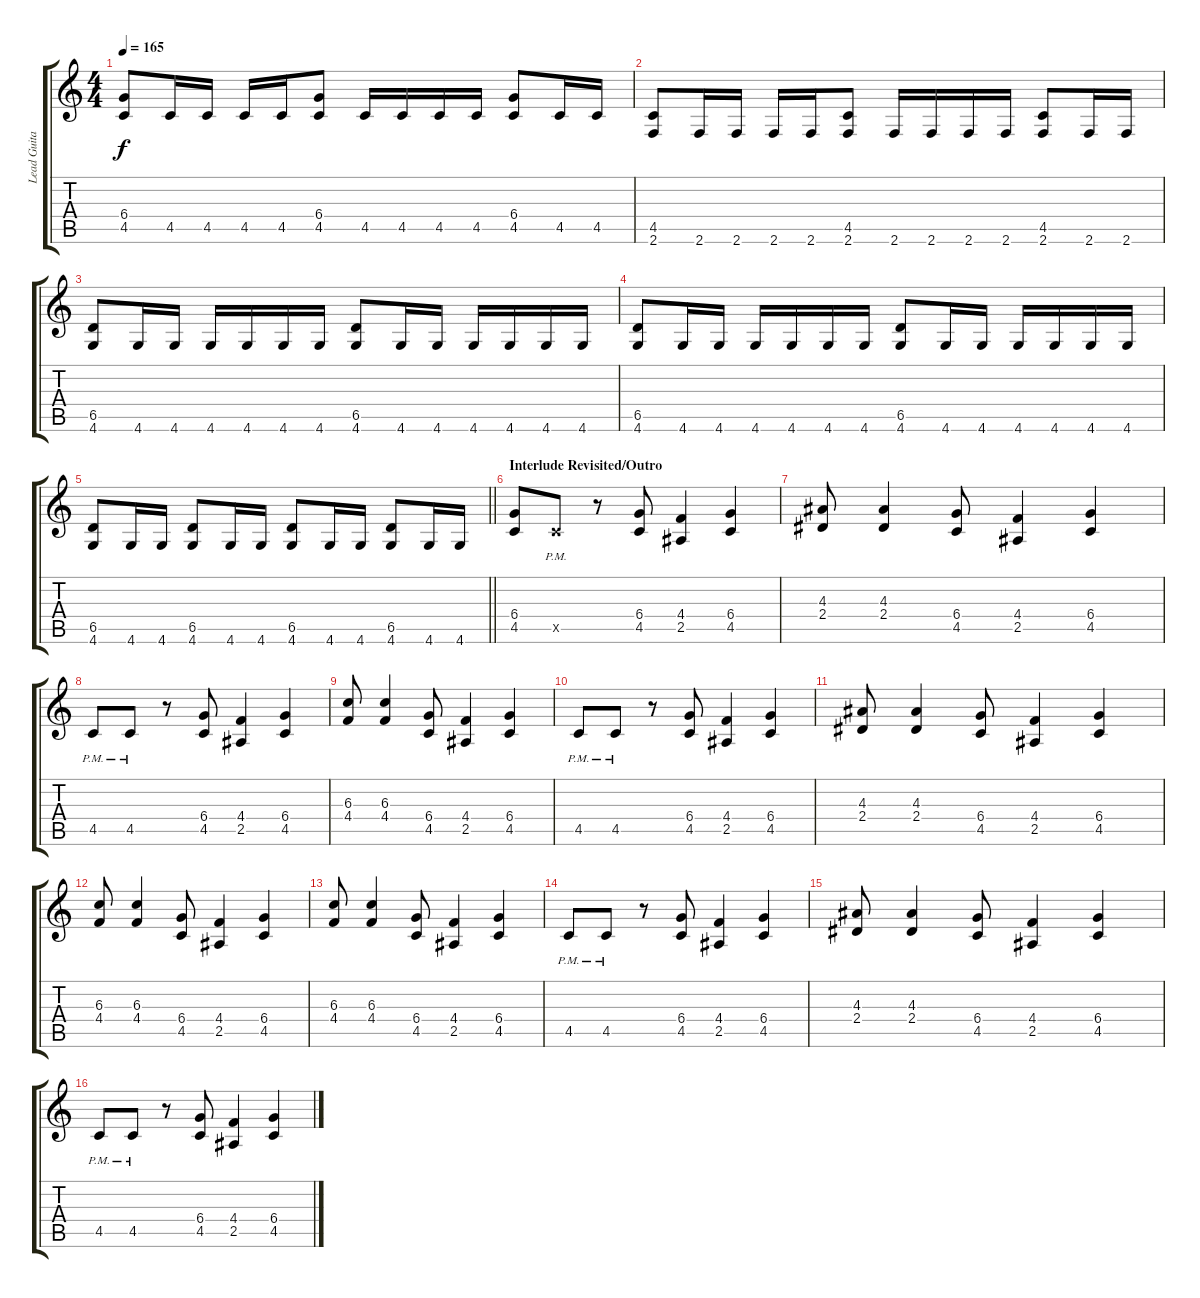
\track ("Lead Guitar" "Lead Guita") {instrument distortionguitar}
\staff {score tabs}
\tuning (Eb4 Bb3 Gb3 Db3 Ab2 Eb2) {hide}
\ts (4 4)
\tempo 165
\clef g2
\ks c
(6.4 4.5).8{dy f} 4.5.16 4.5.16 4.5.16 4.5.16 (6.4 4.5).8 4.5.16 4.5.16 4.5.16 4.5.16 (6.4 4.5).8 4.5.16 4.5.16 |
(4.5 2.6).8 2.6.16 2.6.16 2.6.16 2.6.16 (4.5 2.6).8 2.6.16 2.6.16 2.6.16 2.6.16 (4.5 2.6).8 2.6.16 2.6.16 |
(6.5 4.6).8 4.6.16 4.6.16 4.6.16 4.6.16 4.6.16 4.6.16 (6.5 4.6).8 4.6.16 4.6.16 4.6.16 4.6.16 4.6.16 4.6.16 |
(6.5 4.6).8 4.6.16 4.6.16 4.6.16 4.6.16 4.6.16 4.6.16 (6.5 4.6).8 4.6.16 4.6.16 4.6.16 4.6.16 4.6.16 4.6.16 |
\barLineRight lightlight
(6.5 4.6).8 4.6.16 4.6.16 (6.5 4.6).8 4.6.16 4.6.16 (6.5 4.6).8 4.6.16 4.6.16 (6.5 4.6).8 4.6.16 4.6.16 |
\section ("" "Interlude Revisited/Outro")
(6.4 4.5).8 4.5{pm x}.8 r.8 (6.4 4.5).8 (4.4 2.5).4 (6.4 4.5).4 |
(4.3 2.4).8 (4.3 2.4).4 (6.4 4.5).8 (4.4 2.5).4 (6.4 4.5).4 |
4.5{pm}.8 4.5{pm}.8 r.8 (6.4 4.5).8 (4.4 2.5).4 (6.4 4.5).4 |
(6.3 4.4).8 (6.3 4.4).4 (6.4 4.5).8 (4.4 2.5).4 (6.4 4.5).4 |
4.5{pm}.8 4.5{pm}.8 r.8 (6.4 4.5).8 (4.4 2.5).4 (6.4 4.5).4 |
(4.3 2.4).8 (4.3 2.4).4 (6.4 4.5).8 (4.4 2.5).4 (6.4 4.5).4 |
(6.3 4.4).8 (6.3 4.4).4 (6.4 4.5).8 (4.4 2.5).4 (6.4 4.5).4 |
(6.3 4.4).8 (6.3 4.4).4 (6.4 4.5).8 (4.4 2.5).4 (6.4 4.5).4 |
4.5{pm}.8 4.5{pm}.8 r.8 (6.4 4.5).8 (4.4 2.5).4 (6.4 4.5).4 |
(4.3 2.4).8 (4.3 2.4).4 (6.4 4.5).8 (4.4 2.5).4 (6.4 4.5).4 |
4.5{pm}.8 4.5{pm}.8 r.8 (6.4 4.5).8 (4.4 2.5).4 (6.4 4.5).4
